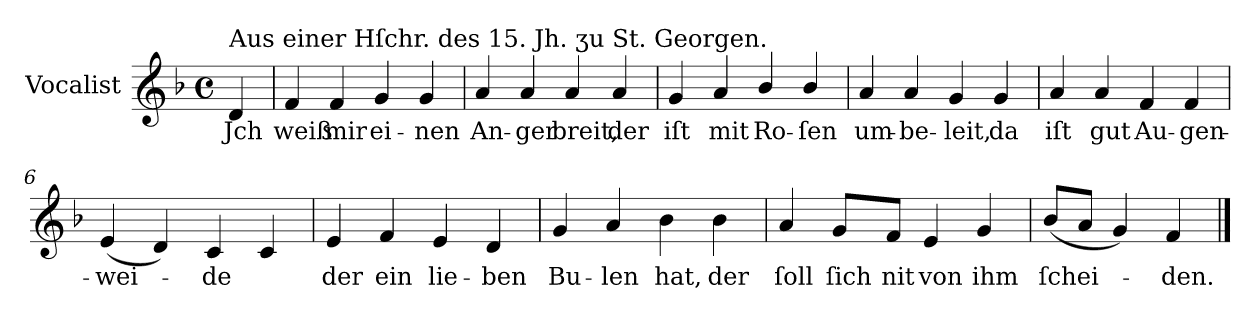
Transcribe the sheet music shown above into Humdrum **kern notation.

**kern	**text
*part1	*part1
*staff1	*staff1
*I"Vocalist	*
*k[b-]	*
*F:	*
*M4/4	*
*met(c)	*
=	=
!LO:TX:a:t=Aus einer Hſchr. des 15. Jh. ʒu St. Georgen.	!
4d	Jch
=1	=1
4f	weiß
4f	mir
4g	ei-
4g	-nen
=2	=2
4a	An-
4a	-ger
4a	breit,
4a	der
=3	=3
4g	iſt
4a	mit
4b-/	Ro-
4b-/	-ſen
=4	=4
4a	um-
4a	-be-
4g	-leit,
4g	da
=5	=5
4a	iſt
4a	gut
4f	Au-
4f	-gen-
=6	=6
(4e	-wei-
4d)	.
4c	-de
4c	.
=7	=7
4e	der
4f	ein
4e	lie-
4d	-ben
=8	=8
4g	Bu-
4a	-len
4b-	hat,
4b-	der
=9	=9
4a	ſoll
8gL	ſich
8fJ	nit
4e	von
4g	ihm
=10	=10
(8b-L	ſchei-
8aJ	.
4g)	.
4f	-den.
==	==
*-	*-
